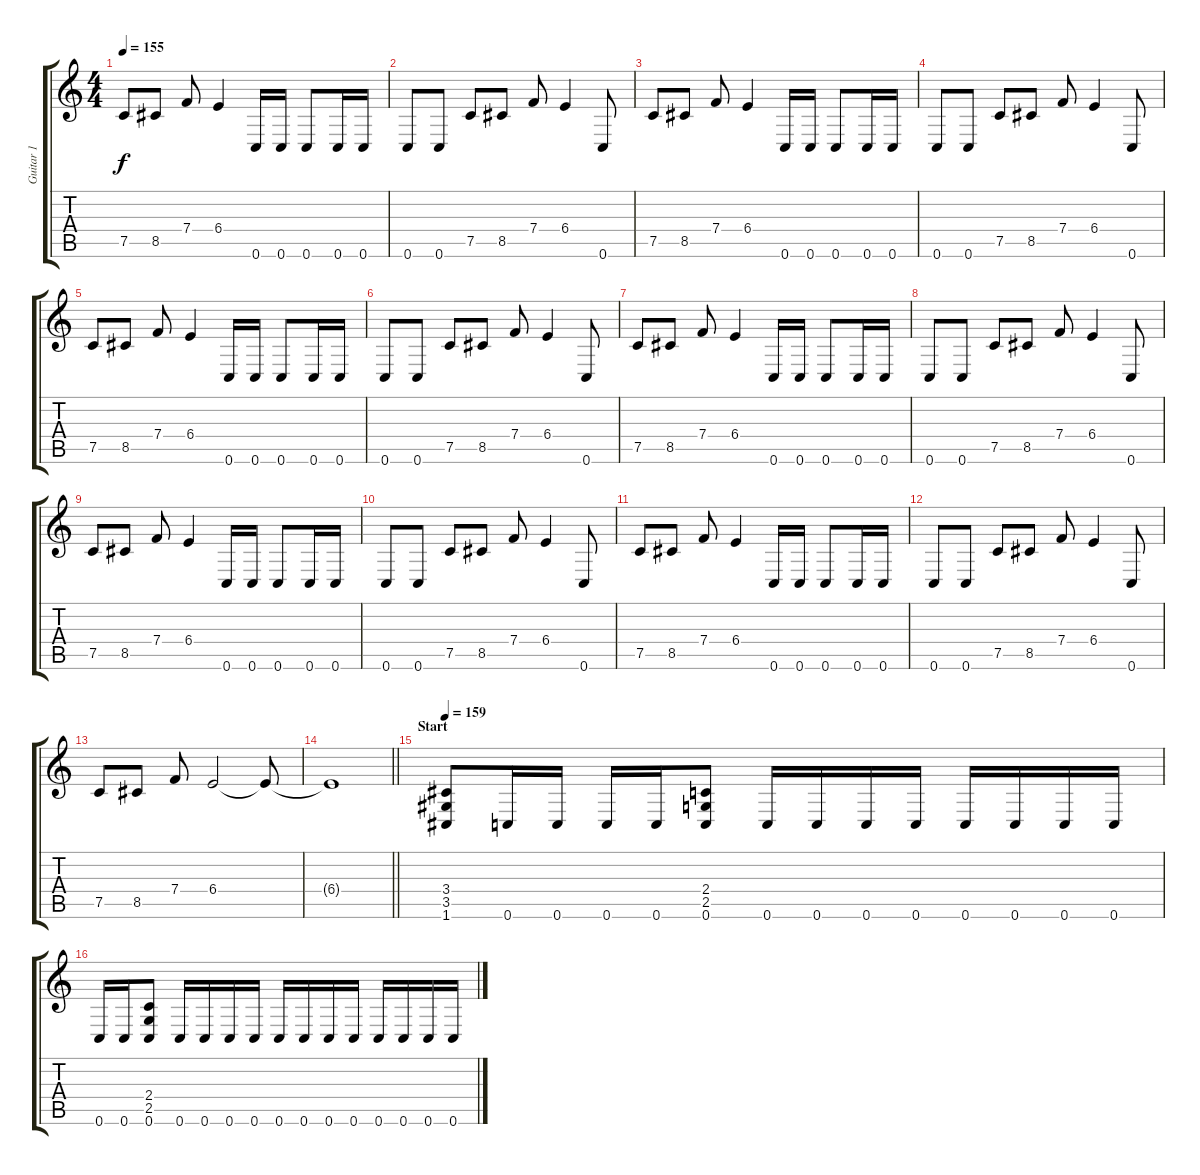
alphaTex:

\track ("Guitar 1" "Guitar 1") {instrument distortionguitar}
\staff {score tabs}
\tuning (C4 G3 Eb3 Bb2 F2 C2) {hide}
\ts (4 4)
\tempo 155
\clef g2
\ks c
7.5.8{dy f} 8.5.8 7.4.8 6.4.4 0.6.16 0.6.16 0.6.8 0.6.16 0.6.16 |
0.6.8 0.6.8 7.5.8 8.5.8 7.4.8 6.4.4 0.6.8 |
7.5.8 8.5.8 7.4.8 6.4.4 0.6.16 0.6.16 0.6.8 0.6.16 0.6.16 |
0.6.8 0.6.8 7.5.8 8.5.8 7.4.8 6.4.4 0.6.8 |
7.5.8 8.5.8 7.4.8 6.4.4 0.6.16 0.6.16 0.6.8 0.6.16 0.6.16 |
0.6.8 0.6.8 7.5.8 8.5.8 7.4.8 6.4.4 0.6.8 |
7.5.8 8.5.8 7.4.8 6.4.4 0.6.16 0.6.16 0.6.8 0.6.16 0.6.16 |
0.6.8 0.6.8 7.5.8 8.5.8 7.4.8 6.4.4 0.6.8 |
7.5.8 8.5.8 7.4.8 6.4.4 0.6.16 0.6.16 0.6.8 0.6.16 0.6.16 |
0.6.8 0.6.8 7.5.8 8.5.8 7.4.8 6.4.4 0.6.8 |
7.5.8 8.5.8 7.4.8 6.4.4 0.6.16 0.6.16 0.6.8 0.6.16 0.6.16 |
0.6.8 0.6.8 7.5.8 8.5.8 7.4.8 6.4.4 0.6.8 |
7.5.8 8.5.8 7.4.8 6.4.2 6.4{t}.8 |
\barLineRight lightlight
6.4{t}.1 |
\section ("" "Start")
\tempo 159
(3.4 3.5 1.6).8 0.6.16 0.6.16 0.6.16 0.6.16 (2.4 2.5 0.6).8 0.6.16 0.6.16 0.6.16 0.6.16 0.6.16 0.6.16 0.6.16 0.6.16 |
0.6.16 0.6.16 (2.4 2.5 0.6).8 0.6.16 0.6.16 0.6.16 0.6.16 0.6.16 0.6.16 0.6.16 0.6.16 0.6.16 0.6.16 0.6.16 0.6.16
